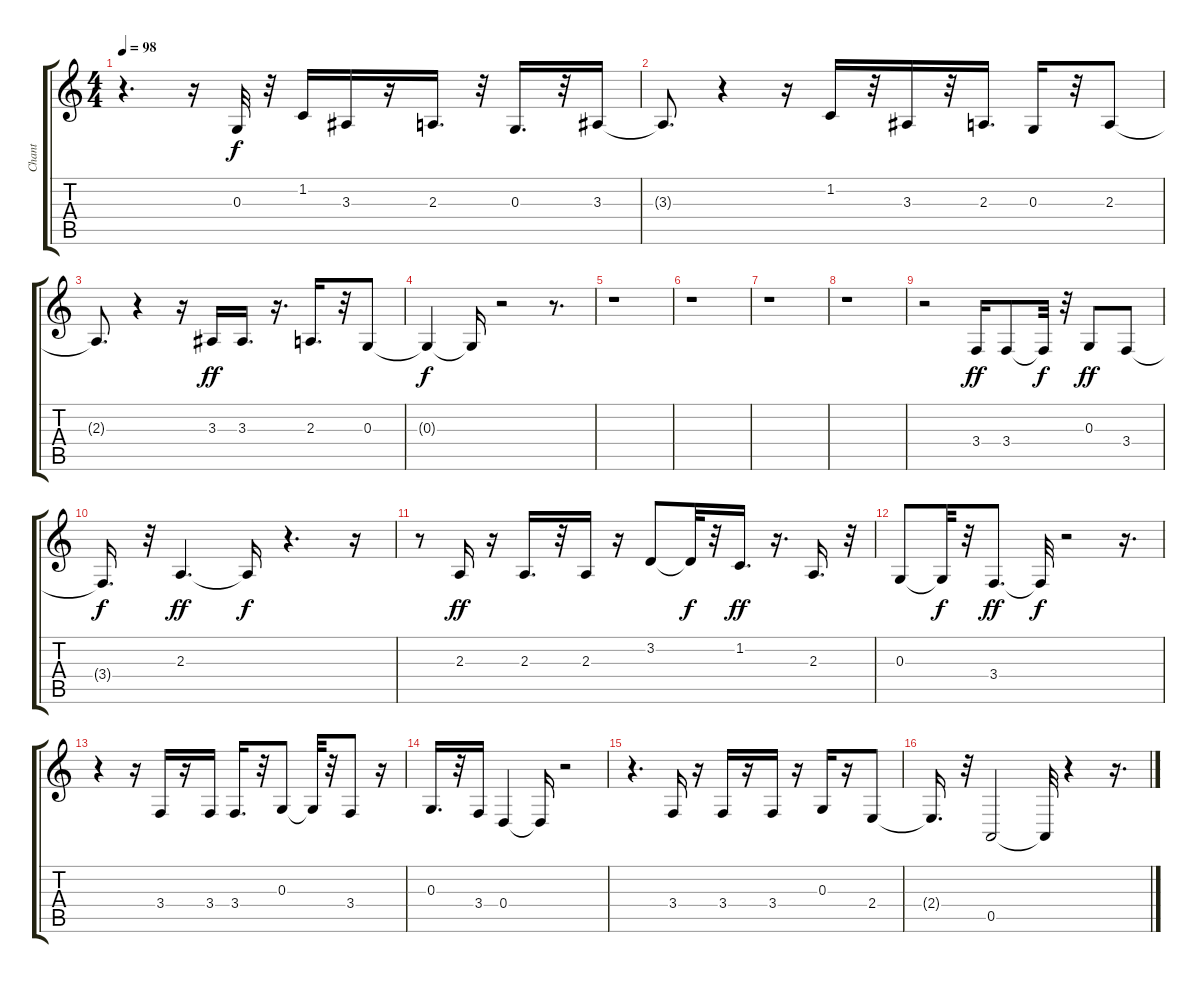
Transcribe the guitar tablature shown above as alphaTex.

\track ("Chant" "Chant") {instrument altosax}
\staff {score tabs}
\tuning (E4 B3 G3 D3 A2 E2) {hide}
\ts (4 4)
\tempo 98
\clef g2
\ks c
r.4{d dy ff} r.16 0.3.32{dy f} r.32 1.2.16 3.3.16 r.16 2.3.16{d} r.32 0.3.16{d} r.32 3.3.16 |
3.3{t}.8{d} r.4 r.16 1.2.16 r.32 3.3.16 r.32 2.3.16{d} 0.3.16 r.32 2.3.8 |
2.3{t}.8{d} r.4 r.16 3.3.16{dy ff} 3.3.16{d} r.16{d} 2.3.16{d} r.32 0.3.8 |
0.3{t}.4{dy f} 0.3{t}.16 r.2 r.8{d} |
r.1 |
r.1 |
r.1 |
r.1 |
r.2 3.4.16{dy ff} 3.4.8 3.4{t}.32{dy f} r.32 0.3.8{dy ff} 3.4.8 |
3.4{t}.16{d dy f} r.32 2.3.4{d dy ff} 2.3{t}.16{dy f} r.4{d} r.16 |
r.8 2.3.16{dy ff} r.16 2.3.16{d} r.32 2.3.16 r.16 3.2.8 3.2{t}.32{dy f} r.32 1.2.16{d dy ff} r.16{d} 2.3.16{d} r.32 |
0.3.8 0.3{t}.32{dy f} r.32 3.4.8{d dy ff} 3.4{t}.32{dy f} r.2 r.16{d} |
r.4 r.16 3.4.16 r.16 3.4.16 3.4.16{d} r.32 0.3.8 0.3{t}.32 r.32 3.4.8 r.16 |
0.3.16{d} r.32 3.4.16 0.4.4 0.4{t}.16 r.2 |
r.4{d} 3.4.16 r.16 3.4.16 r.16 3.4.16 r.16 0.3.16 r.16 2.4.8 |
2.4{t}.16{d} r.32 0.5.2 0.5{t}.32 r.4 r.16{d}
